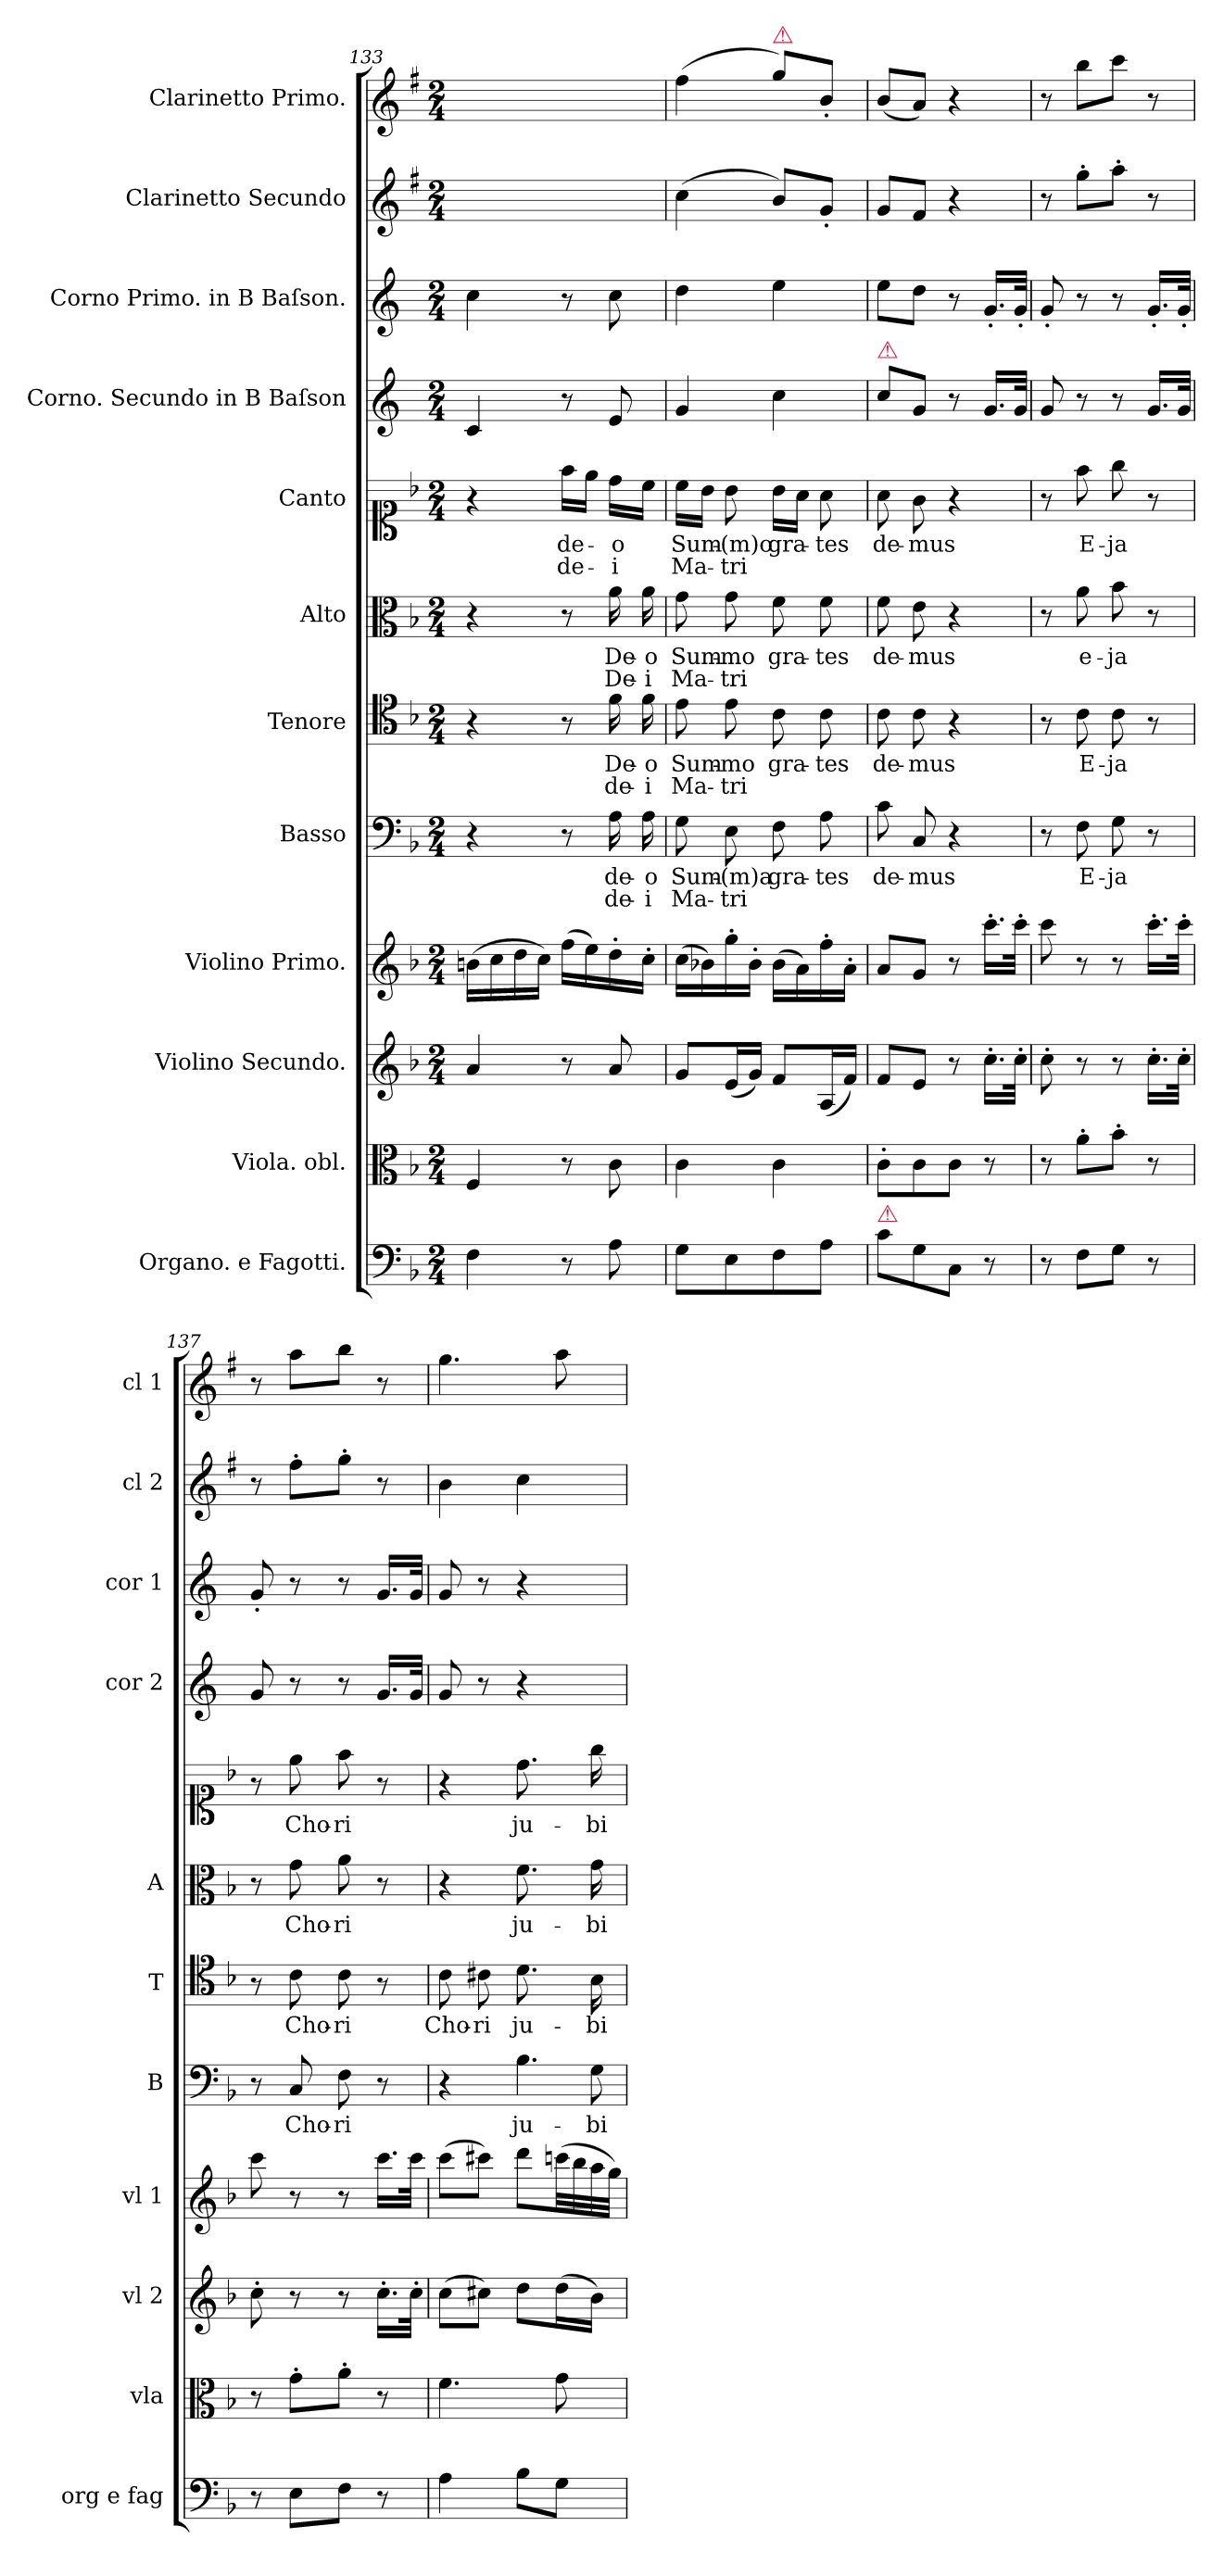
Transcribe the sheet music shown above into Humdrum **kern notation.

**kern	**kern	**kern	**kern	**kern	**text	**text	**kern	**text	**text	**kern	**text	**text	**kern	**text	**text	**kern	**kern	**kern	**kern
*part12	*part11	*part10	*part9	*part8	*part8	*part8	*part7	*part7	*part7	*part6	*part6	*part6	*part5	*part5	*part5	*part4	*part3	*part2	*part1
*staff12	*staff11	*staff10	*staff9	*staff8	*staff8	*staff8	*staff7	*staff7	*staff7	*staff6	*staff6	*staff6	*staff5	*staff5	*staff5	*staff4	*staff3	*staff2	*staff1
*I"Organo. e Fagotti.	*I"Viola. obl.	*I"Violino Secundo.	*I"Violino Primo.	*I"Basso	*	*	*I"Tenore	*	*	*I"Alto	*	*	*I"Canto	*	*	*I"Corno. Secundo in B Baſson	*I"Corno Primo. in B Baſson.	*I"Clarinetto Secundo	*I"Clarinetto Primo.
*I'org e fag	*I'vla	*I'vl 2	*I'vl 1	*I'B	*	*	*I'T	*	*	*I'A	*	*	*	*	*	*I'cor 2	*I'cor 1	*I'cl 2	*I'cl 1
*clefF4	*clefC3	*clefG2	*clefG2	*clefF4	*	*	*clefC4	*	*	*clefC3	*	*	*clefC1	*	*	*clefG2	*clefG2	*clefG2	*clefG2
*	*	*	*	*	*	*	*	*	*	*	*	*	*	*	*	*ITrd4c7	*ITrd4c7	*ITrd1c2	*ITrd1c2
*k[b-]	*k[b-]	*k[b-]	*k[b-]	*k[b-]	*	*	*k[b-]	*	*	*k[b-]	*	*	*k[b-]	*	*	*k[b-]	*k[b-]	*k[b-]	*k[b-]
*F:	*F:	*F:	*F:	*F:	*	*	*F:	*	*	*F:	*	*	*F:	*	*	*F:	*F:	*F:	*F:
*M2/4	*M2/4	*M2/4	*M2/4	*M2/4	*	*	*M2/4	*	*	*M2/4	*	*	*M2/4	*	*	*M2/4	*M2/4	*M2/4	*M2/4
=133	=133	=133	=133	=133	=133	=133	=133	=133	=133	=133	=133	=133	=133	=133	=133	=133	=133	=133	=133
4F\	4F/	4a/	(16bn\LL	4r	.	.	4r	.	.	4r	.	.	4r	.	.	4F/	4f\	2ryy	2ryy
.	.	.	16cc\	.	.	.	.	.	.	.	.	.	.	.	.	.	.	.	.
.	.	.	16dd\	.	.	.	.	.	.	.	.	.	.	.	.	.	.	.	.
.	.	.	16cc\JJ)	.	.	.	.	.	.	.	.	.	.	.	.	.	.	.	.
8r	8r	8r	(16ff\LL	8r	.	.	8r	.	.	8r	.	.	16ff\LL	de-	de-	8r	8r	.	.
.	.	.	16ee\)	.	.	.	.	.	.	.	.	.	16ee\JJ	.	.	.	.	.	.
8A\	8c\	8a/	16dd'\	16A\	de-	de-	16f\	De-	de-	16a\	De-	De-	16dd\LL	-o	-i	8A/	8f\	.	.
.	.	.	16cc'\JJ	16A\	-o	-i	16f\	-o	-i	16a\	-o	-i	16cc\JJ	.	.	.	.	.	.
=134	=134	=134	=134	=134	=134	=134	=134	=134	=134	=134	=134	=134	=134	=134	=134	=134	=134	=134	=134
8G\L	4c\	8g/L	(16cc\LL	8G\	Sum-	Ma-	8e\	Sum-	Ma-	8g\	Sum-	Ma-	16cc\LL	Sum-	Ma-	4c/	4g\	(4b-\	(4ee\
.	.	.	16b-X\)	.	.	.	.	.	.	.	.	.	16b-\JJ	.	.	.	.	.	.
8E\	.	(16e/L	16gg'\	8E\	-(m)a	-tri	8e\	-mo	-tri	8g\	-mo	-tri	8b-\	-(m)o	-tri	.	.	.	.
.	.	16g/JJ)	16b-'\JJ	.	.	.	.	.	.	.	.	.	.	.	.	.	.	.	.
!	!	!	!	!	!	!	!	!	!	!	!	!	!	!	!	!	!	!	!LO:TX:a:color=crimson:t=⚠
8F\	4c\	8f/L	(16b-\LL	8F\	gra-	.	8c\	gra-	.	8f\	gra-	.	16b-\LL	gra-	.	4f\	4a\	8a/L)	8ff\L)
.	.	.	16a\)	.	.	.	.	.	.	.	.	.	16a\JJ	.	.	.	.	.	.
8A\J	.	(16A/L	16ff'\	8A\	-tes	.	8c\	-tes	.	8f\	-tes	.	8a\	-tes	.	.	.	8f'/J	8a'/J
.	.	16f/JJ)	16a'\JJ	.	.	.	.	.	.	.	.	.	.	.	.	.	.	.	.
=135	=135	=135	=135	=135	=135	=135	=135	=135	=135	=135	=135	=135	=135	=135	=135	=135	=135	=135	=135
!	!	!	!	!	!	!	!	!	!	!	!	!	!	!	!	!LO:TX:a:color=crimson:t=⚠	!	!	!
!LO:TX:a:color=crimson:t=⚠	!	!	!	!	!	!	!	!	!	!	!	!	!	!	!	!	!	!	!
8c\L	8c'\L	8f/L	8a/L	8c\	de-	.	8c\	de-	.	8f\	de-	.	8a\	de-	.	8f\L	8a\L	8f/L	(8a/L
8G\	8c\	8e/J	8g/J	8C/	-mus	.	8c\	-mus	.	8e\	-mus	.	8g\	-mus	.	8c/J	8g\J	8e/J	8g/J)
8C/J	8c\J	8r	8r	4r	.	.	4r	.	.	4r	.	.	4r	.	.	8r	8r	4r	4r
8r	8r	16.cc'\LL	16.ccc'\LL	.	.	.	.	.	.	.	.	.	.	.	.	16.c/LL	16.c'/LL	.	.
.	.	32cc'\JJk	32ccc'\JJk	.	.	.	.	.	.	.	.	.	.	.	.	32c/JJk	32c'/JJk	.	.
=136	=136	=136	=136	=136	=136	=136	=136	=136	=136	=136	=136	=136	=136	=136	=136	=136	=136	=136	=136
8r	8r	8cc'\	8ccc\	8r	.	.	8r	.	.	8r	.	.	8r	.	.	8c/	8c'/	8r	8r
8F\L	8a'\L	8r	8r	8F\	E-	.	8c\	E-	.	8a\	e-	.	8ff\	E-	.	8r	8r	8ff'\L	8aa\L
8G\J	8b-'\J	8r	8r	8G\	-ja	.	8c\	-ja	.	8b-\	-ja	.	8gg\	-ja	.	8r	8r	8gg'\J	8bb-\J
8r	8r	16.cc'\LL	16.ccc'\LL	8r	.	.	8r	.	.	8r	.	.	8r	.	.	16.c/LL	16.c'/LL	8r	8r
.	.	32cc'\JJk	32ccc'\JJk	.	.	.	.	.	.	.	.	.	.	.	.	32c/JJk	32c'/JJk	.	.
=137	=137	=137	=137	=137	=137	=137	=137	=137	=137	=137	=137	=137	=137	=137	=137	=137	=137	=137	=137
8r	8r	8cc'\	8ccc\	8r	.	.	8r	.	.	8r	.	.	8r	.	.	8c/	8c'/	8r	8r
8E\L	8g'\L	8r	8r	8C/	Cho-	.	8c\	Cho-	.	8g\	Cho-	.	8ee\	Cho-	.	8r	8r	8ee'\L	8gg\L
8F\J	8a'\J	8r	8r	8F\	-ri	.	8c\	-ri	.	8a\	-ri	.	8ff\	-ri	.	8r	8r	8ff'\J	8aa\J
8r	8r	16.cc'\LL	16.ccc\LL	8r	.	.	8r	.	.	8r	.	.	8r	.	.	16.c/LL	16.c/LL	8r	8r
.	.	32cc'\JJk	32ccc\JJk	.	.	.	.	.	.	.	.	.	.	.	.	32c/JJk	32c/JJk	.	.
=138	=138	=138	=138	=138	=138	=138	=138	=138	=138	=138	=138	=138	=138	=138	=138	=138	=138	=138	=138
4A\	4.f\	(8cc\L	(8ccc\L	4r	.	.	8c\	Cho-	.	4r	.	.	4r	.	.	8c/	8c/	4a\	4.ff\
.	.	8cc#X\J)	8ccc#X\J)	.	.	.	8c#X\	-ri	.	.	.	.	.	.	.	8r	8r	.	.
!	!	!	!	!LO:N:vis=4.	!	!	!	!	!	!	!	!	!	!	!	!	!	!	!
8B-\L	.	8dd\L	8ddd\L	8.B-\	ju-	.	8.d\	ju-	.	8.f\	ju-	.	8.dd\	ju-	.	4r	4r	4b-\	.
8G\J	8g\	(16dd\L	(32cccn\LL	.	.	.	.	.	.	.	.	.	.	.	.	.	.	.	8gg\
.	.	.	32bb-\	.	.	.	.	.	.	.	.	.	.	.	.	.	.	.	.
!	!	!	!	!LO:N:vis=8	!	!	!	!	!	!	!	!	!	!	!	!	!	!	!
.	.	16b-\JJ)	32aa\	16G\	-bi-	.	16B-\	-bi-	.	16g\	-bi-	.	16gg\	-bi-	.	.	.	.	.
.	.	.	32gg\JJJ)	.	.	.	.	.	.	.	.	.	.	.	.	.	.	.	.
=	=	=	=	=	=	=	=	=	=	=	=	=	=	=	=	=	=	=	=
*-	*-	*-	*-	*-	*-	*-	*-	*-	*-	*-	*-	*-	*-	*-	*-	*-	*-	*-	*-
